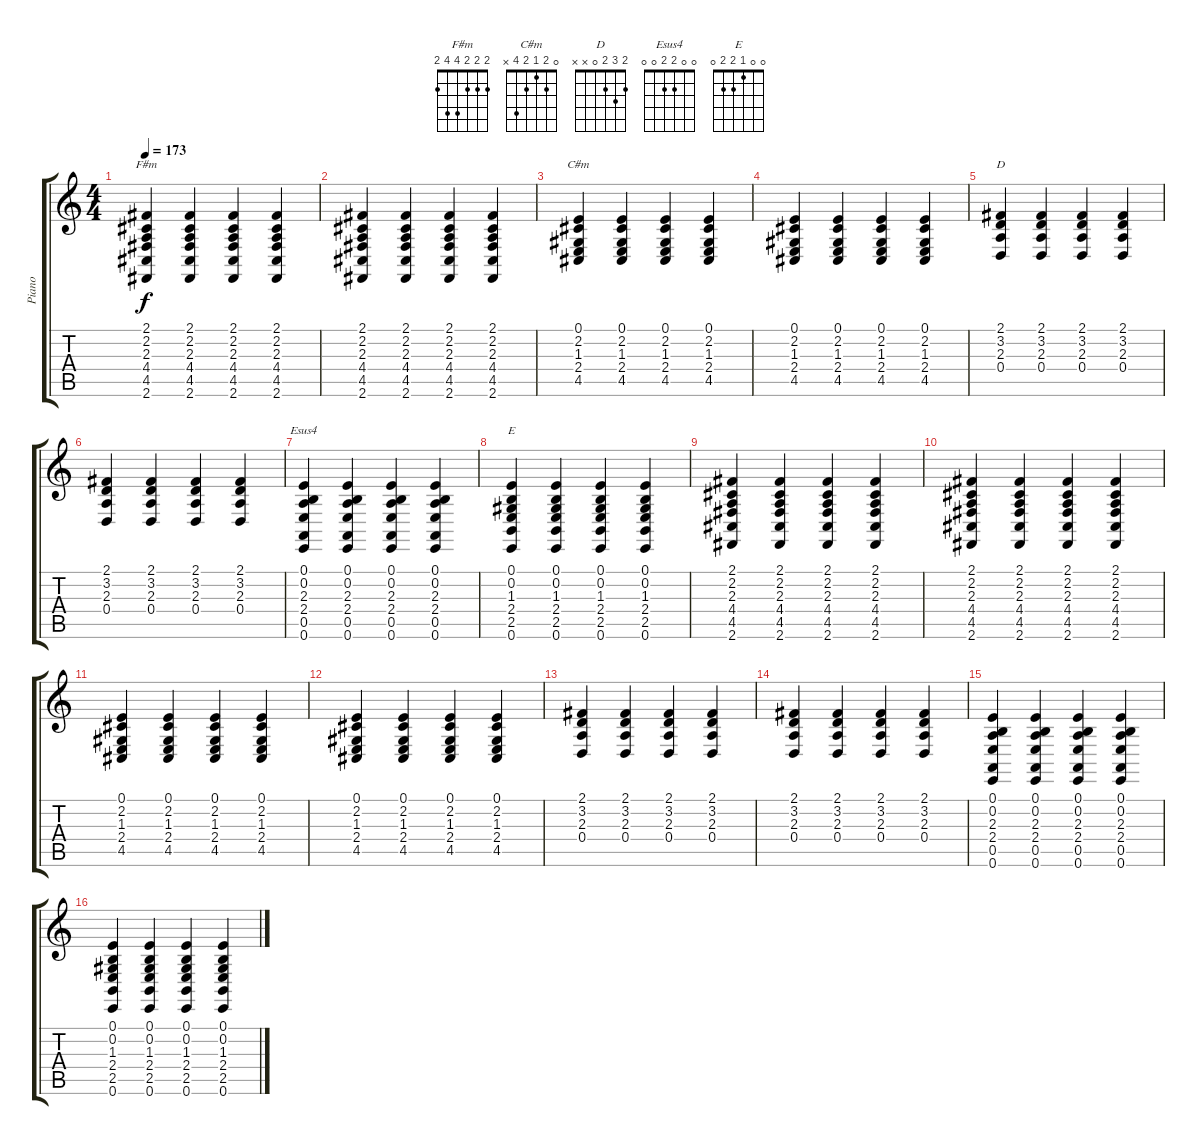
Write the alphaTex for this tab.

\track ("Piano" "Piano") {instrument acousticgrandpiano}
\staff {score tabs}
\tuning (E4 B3 G3 D3 A2 E2) {hide}
\chord ("F#m" 2 2 2 4 4 2)
\chord ("C#m" 0 2 1 2 4 x)
\chord ("D" 2 3 2 0 x x)
\chord ("Esus4" 0 0 2 2 0 0)
\chord ("E" 0 0 1 2 2 0)
\ts (4 4)
\tempo 173
\clef g2
\ks c
(2.1 2.2 2.3 4.4 4.5 2.6).4{ch "F#m" dy f} (2.1 2.2 2.3 4.4 4.5 2.6).4 (2.1 2.2 2.3 4.4 4.5 2.6).4 (2.1 2.2 2.3 4.4 4.5 2.6).4 |
(2.1 2.2 2.3 4.4 4.5 2.6).4 (2.1 2.2 2.3 4.4 4.5 2.6).4 (2.1 2.2 2.3 4.4 4.5 2.6).4 (2.1 2.2 2.3 4.4 4.5 2.6).4 |
(0.1 2.2 1.3 2.4 4.5).4{ch "C#m"} (0.1 2.2 1.3 2.4 4.5).4 (0.1 2.2 1.3 2.4 4.5).4 (0.1 2.2 1.3 2.4 4.5).4 |
(0.1 2.2 1.3 2.4 4.5).4 (0.1 2.2 1.3 2.4 4.5).4 (0.1 2.2 1.3 2.4 4.5).4 (0.1 2.2 1.3 2.4 4.5).4 |
(2.1 3.2 2.3 0.4).4{ch "D"} (2.1 3.2 2.3 0.4).4 (2.1 3.2 2.3 0.4).4 (2.1 3.2 2.3 0.4).4 |
(2.1 3.2 2.3 0.4).4 (2.1 3.2 2.3 0.4).4 (2.1 3.2 2.3 0.4).4 (2.1 3.2 2.3 0.4).4 |
(0.1 0.2 2.3 2.4 0.5 0.6).4{ch "Esus4"} (0.1 0.2 2.3 2.4 0.5 0.6).4 (0.1 0.2 2.3 2.4 0.5 0.6).4 (0.1 0.2 2.3 2.4 0.5 0.6).4 |
(0.1 0.2 1.3 2.4 2.5 0.6).4{ch "E"} (0.1 0.2 1.3 2.4 2.5 0.6).4 (0.1 0.2 1.3 2.4 2.5 0.6).4 (0.1 0.2 1.3 2.4 2.5 0.6).4 |
(2.1 2.2 2.3 4.4 4.5 2.6).4 (2.1 2.2 2.3 4.4 4.5 2.6).4 (2.1 2.2 2.3 4.4 4.5 2.6).4 (2.1 2.2 2.3 4.4 4.5 2.6).4 |
(2.1 2.2 2.3 4.4 4.5 2.6).4 (2.1 2.2 2.3 4.4 4.5 2.6).4 (2.1 2.2 2.3 4.4 4.5 2.6).4 (2.1 2.2 2.3 4.4 4.5 2.6).4 |
(0.1 2.2 1.3 2.4 4.5).4 (0.1 2.2 1.3 2.4 4.5).4 (0.1 2.2 1.3 2.4 4.5).4 (0.1 2.2 1.3 2.4 4.5).4 |
(0.1 2.2 1.3 2.4 4.5).4 (0.1 2.2 1.3 2.4 4.5).4 (0.1 2.2 1.3 2.4 4.5).4 (0.1 2.2 1.3 2.4 4.5).4 |
(2.1 3.2 2.3 0.4).4 (2.1 3.2 2.3 0.4).4 (2.1 3.2 2.3 0.4).4 (2.1 3.2 2.3 0.4).4 |
(2.1 3.2 2.3 0.4).4 (2.1 3.2 2.3 0.4).4 (2.1 3.2 2.3 0.4).4 (2.1 3.2 2.3 0.4).4 |
(0.1 0.2 2.3 2.4 0.5 0.6).4 (0.1 0.2 2.3 2.4 0.5 0.6).4 (0.1 0.2 2.3 2.4 0.5 0.6).4 (0.1 0.2 2.3 2.4 0.5 0.6).4 |
(0.1 0.2 1.3 2.4 2.5 0.6).4 (0.1 0.2 1.3 2.4 2.5 0.6).4 (0.1 0.2 1.3 2.4 2.5 0.6).4 (0.1 0.2 1.3 2.4 2.5 0.6).4
